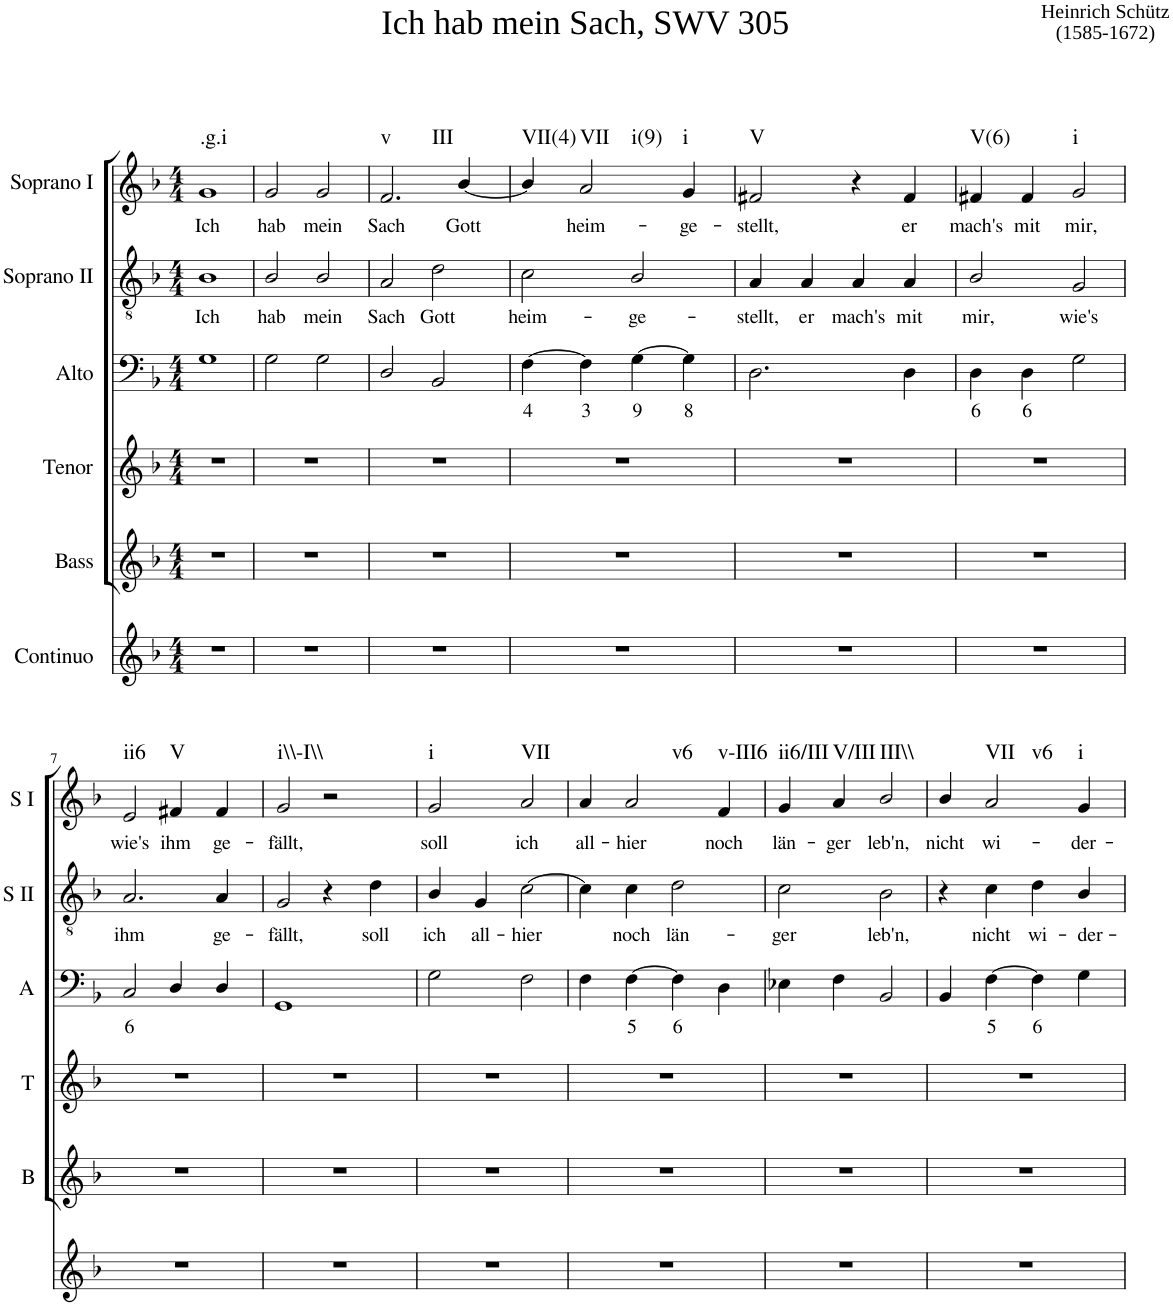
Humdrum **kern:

**kern	**kern	**kern	**kern	**text	**kern	**text	**kern	**text	**harte
*part6	*part5	*part4	*part3	*part3	*part2	*part2	*part1	*part1	*part1
*staff6	*staff5	*staff4	*staff3	*staff3	*staff2	*staff2	*staff1	*staff1	*
*I"Continuo	*I"Bass	*I"Tenor	*I"Alto	*	*I"Soprano II	*	*I"Soprano I	*	*
*	*I'B	*I'T	*I'A	*	*I'S II	*	*I'S I	*	*
*clefG2	*clefG2	*clefG2	*clefF4	*	*clefGv2	*	*clefG2	*	*
*k[b-]	*k[b-]	*k[b-]	*k[b-]	*	*k[b-]	*	*k[b-]	*	*
*M4/4	*M4/4	*M4/4	*M4/4	*	*M4/4	*	*M4/4	*	*
=1	=1	=1	=1	=1	=1	=1	=1	=1	=1
!	!	!	!	!	!	!	!LO:TX:a:t=Ich hab mein Sach, SWV 305	!	!
!	!	!	!	!	!	!	!LO:TX:a:t=Heinrich Schütz	!	!
!	!	!	!	!	!	!	!LO:TX:a:t=(1585-1672)	!	!
!	!	!	!	!	!	!LO:LY:b	!	!LO:LY:b	!LO:H:kt=.g.i
1r	1r	1r	1G	.	1B-	Ich	1g	Ich	N
=2	=2	=2	=2	=2	=2	=2	=2	=2	=2
!	!	!	!	!	!	!LO:LY:b	!	!LO:LY:b	!
1r	1r	1r	2G\	.	2B-/	hab	2g/	hab	.
!	!	!	!	!	!	!LO:LY:b	!	!LO:LY:b	!
.	.	.	2G\	.	2B-/	mein	2g/	mein	.
=3	=3	=3	=3	=3	=3	=3	=3	=3	=3
!	!	!	!	!	!	!LO:LY:b	!	!LO:LY:b	!LO:H:n=1:kt=v
!	!	!	!	!	!	!	!	!	!LO:H:n=2:kt=III
1r	1r	1r	2D/	.	2A/	Sach	2.f/	Sach	N N
!	!	!	!	!	!	!LO:LY:b	!	!	!
.	.	.	2BB-/	.	2d\	Gott	.	.	.
!	!	!	!	!	!	!	!	!LO:LY:b	!
.	.	.	.	.	.	.	[4b-/	Gott	.
=4	=4	=4	=4	=4	=4	=4	=4	=4	=4
!	!	!	!	!LO:LY:b	!	!LO:LY:b	!	!	!LO:H:kt=VII(4)
1r	1r	1r	[4F\	4	2c\	heim-	4b-/]	.	N
!	!	!	!	!LO:LY:b	!	!	!	!LO:LY:b	!LO:H:n=1:kt=VII
!	!	!	!	!	!	!	!	!	!LO:H:n=2:kt=i(9)
.	.	.	4F\]	3	.	.	2a/	heim-	N N
!	!	!	!	!LO:LY:b	!	!LO:LY:b	!	!	!
.	.	.	[4G\	9	2B-/	ge-	.	.	.
!	!	!	!	!LO:LY:b	!	!	!	!LO:LY:b	!LO:H:kt=i
.	.	.	4G\]	8	.	.	4g/	ge-	N
=5	=5	=5	=5	=5	=5	=5	=5	=5	=5
!	!	!	!	!	!	!LO:LY:b	!	!LO:LY:b	!LO:H:kt=V
1r	1r	1r	2.D\	.	4A/	stellt,	2f#X/	stellt,	N
!	!	!	!	!	!	!LO:LY:b	!	!	!
.	.	.	.	.	4A/	er	.	.	.
!	!	!	!	!	!	!LO:LY:b	!	!	!
.	.	.	.	.	4A/	mach's	4r	.	.
!	!	!	!	!	!	!LO:LY:b	!	!LO:LY:b	!
.	.	.	4D\	.	4A/	mit	4f#/	er	.
=6	=6	=6	=6	=6	=6	=6	=6	=6	=6
!	!	!	!	!LO:LY:b	!	!LO:LY:b	!	!LO:LY:b	!LO:H:kt=V(6)
1r	1r	1r	4D\	6	2B-/	mir,	4f#X/	mach's	N
!	!	!	!	!LO:LY:b	!	!	!	!LO:LY:b	!
.	.	.	4D\	6	.	.	4f#/	mit	.
!	!	!	!	!	!	!LO:LY:b	!	!LO:LY:b	!LO:H:kt=i
.	.	.	2G\	.	2G/	wie's	2g/	mir,	N
!!LO:LB:g=z
=7	=7	=7	=7	=7	=7	=7	=7	=7	=7
!	!	!	!	!LO:LY:b	!	!LO:LY:b	!	!LO:LY:b	!LO:H:kt=ii6
1r	1r	1r	2C/	6	2.A/	ihm	2e/	wie's	N
!	!	!	!	!	!	!	!	!LO:LY:b	!LO:H:kt=V
.	.	.	4D/	.	.	.	4f#X/	ihm	N
!	!	!	!	!	!	!LO:LY:b	!	!LO:LY:b	!
.	.	.	4D/	.	4A/	ge-	4f#/	ge-	.
=8	=8	=8	=8	=8	=8	=8	=8	=8	=8
!	!	!	!	!	!	!LO:LY:b	!	!LO:LY:b	!LO:H:kt=i\\-I\\
1r	1r	1r	1GG	.	2G/	fällt,	2g/	fällt,	N
.	.	.	.	.	4r	.	2r	.	.
!	!	!	!	!	!	!LO:LY:b	!	!	!
.	.	.	.	.	4d\	soll	.	.	.
=9	=9	=9	=9	=9	=9	=9	=9	=9	=9
!	!	!	!	!	!	!LO:LY:b	!	!LO:LY:b	!LO:H:kt=i
1r	1r	1r	2G\	.	4B-/	ich	2g/	soll	N
!	!	!	!	!	!	!LO:LY:b	!	!	!
.	.	.	.	.	4G/	all-	.	.	.
!	!	!	!	!	!	!LO:LY:b	!	!LO:LY:b	!LO:H:kt=VII
.	.	.	2F\	.	[2c\	hier	2a/	ich	N
=10	=10	=10	=10	=10	=10	=10	=10	=10	=10
!	!	!	!	!	!	!	!	!LO:LY:b	!
1r	1r	1r	4F\	.	4c\]	.	4a/	all-	.
!	!	!	!	!LO:LY:b	!	!LO:LY:b	!	!LO:LY:b	!LO:H:kt=v6
.	.	.	[4F\	5	4c\	noch	2a/	hier	N
!	!	!	!	!LO:LY:b	!	!LO:LY:b	!	!	!
.	.	.	4F\]	6	2d\	län-	.	.	.
!	!	!	!	!	!	!	!	!LO:LY:b	!LO:H:kt=v-III6
.	.	.	4D\	.	.	.	4f/	noch	N
=11	=11	=11	=11	=11	=11	=11	=11	=11	=11
!	!	!	!	!	!	!LO:LY:b	!	!LO:LY:b	!LO:H:kt=ii6/III
1r	1r	1r	4E-X\	.	2c\	ger	4g/	län-	N
!	!	!	!	!	!	!	!	!LO:LY:b	!LO:H:kt=V/III
.	.	.	4F\	.	.	.	4a/	ger	N
!	!	!	!	!	!	!LO:LY:b	!	!LO:LY:b	!LO:H:kt=III\\
.	.	.	2BB-/	.	2B-\	leb'n,	2b-/	leb'n,	N
=12	=12	=12	=12	=12	=12	=12	=12	=12	=12
!	!	!	!	!	!	!	!	!LO:LY:b	!
1r	1r	1r	4BB-/	.	4r	.	4b-/	nicht	.
!	!	!	!	!LO:LY:b	!	!LO:LY:b	!	!LO:LY:b	!LO:H:n=1:kt=VII
!	!	!	!	!	!	!	!	!	!LO:H:n=2:kt=v6
.	.	.	[4F\	5	4c\	nicht	2a/	wi-	N N
!	!	!	!	!LO:LY:b	!	!LO:LY:b	!	!	!
.	.	.	4F\]	6	4d\	wi-	.	.	.
!	!	!	!	!	!	!LO:LY:b	!	!LO:LY:b	!LO:H:kt=i
.	.	.	4G\	.	4B-/	der-	4g/	der-	N
=	=	=	=	=	=	=	=	=	=
*-	*-	*-	*-	*-	*-	*-	*-	*-	*-
